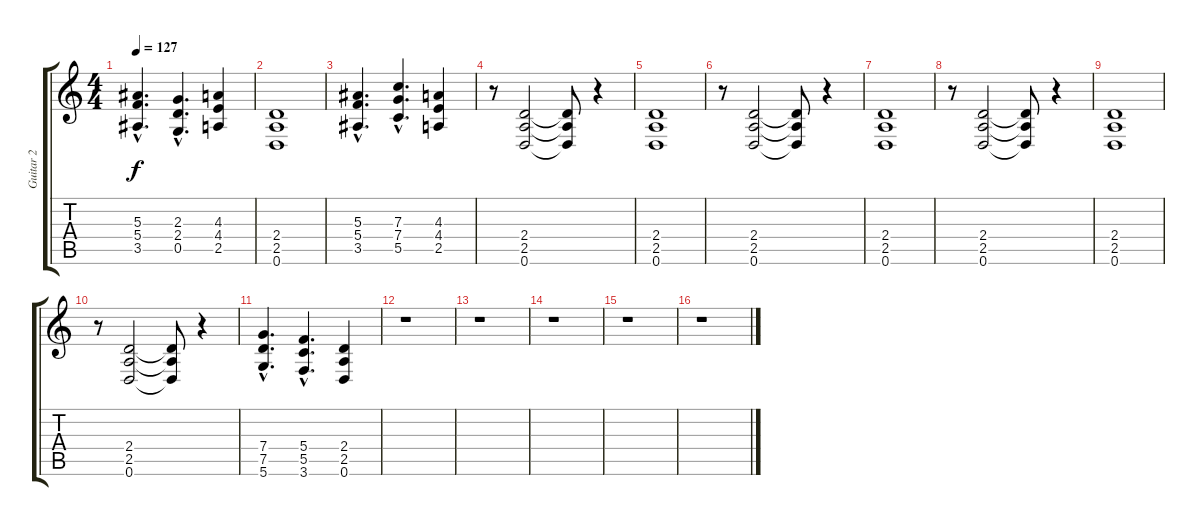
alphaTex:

\track ("Guitar 2" "Guitar 2") {instrument distortionguitar}
\staff {score tabs}
\tuning (D4 A3 F3 C3 G2 D2) {hide}
\ts (4 4)
\tempo 127
\clef g2
\ks c
(5.3{hac} 5.4{hac} 3.5{hac}).4{d dy f} (2.3{hac} 2.4{hac} 0.5{hac}).4{d} (4.3 4.4 2.5).4 |
(2.4 2.5 0.6).1 |
(5.3{hac} 5.4{hac} 3.5{hac}).4{d} (7.3{hac} 7.4{hac} 5.5{hac}).4{d} (4.3 4.4 2.5).4 |
r.8 (2.4 2.5 0.6).2 (2.4{t} 2.5{t} 0.6{t}).8 r.4 |
(2.4 2.5 0.6).1 |
r.8 (2.4 2.5 0.6).2 (2.4{t} 2.5{t} 0.6{t}).8 r.4 |
(2.4 2.5 0.6).1 |
r.8 (2.4 2.5 0.6).2 (2.4{t} 2.5{t} 0.6{t}).8 r.4 |
(2.4 2.5 0.6).1 |
r.8 (2.4 2.5 0.6).2 (2.4{t} 2.5{t} 0.6{t}).8 r.4 |
(7.4{hac} 7.5{hac} 5.6{hac}).4{d} (5.4{hac} 5.5{hac} 3.6{hac}).4{d} (2.4 2.5 0.6).4 |
r.1 |
r.1 |
r.1 |
r.1 |
r.1
